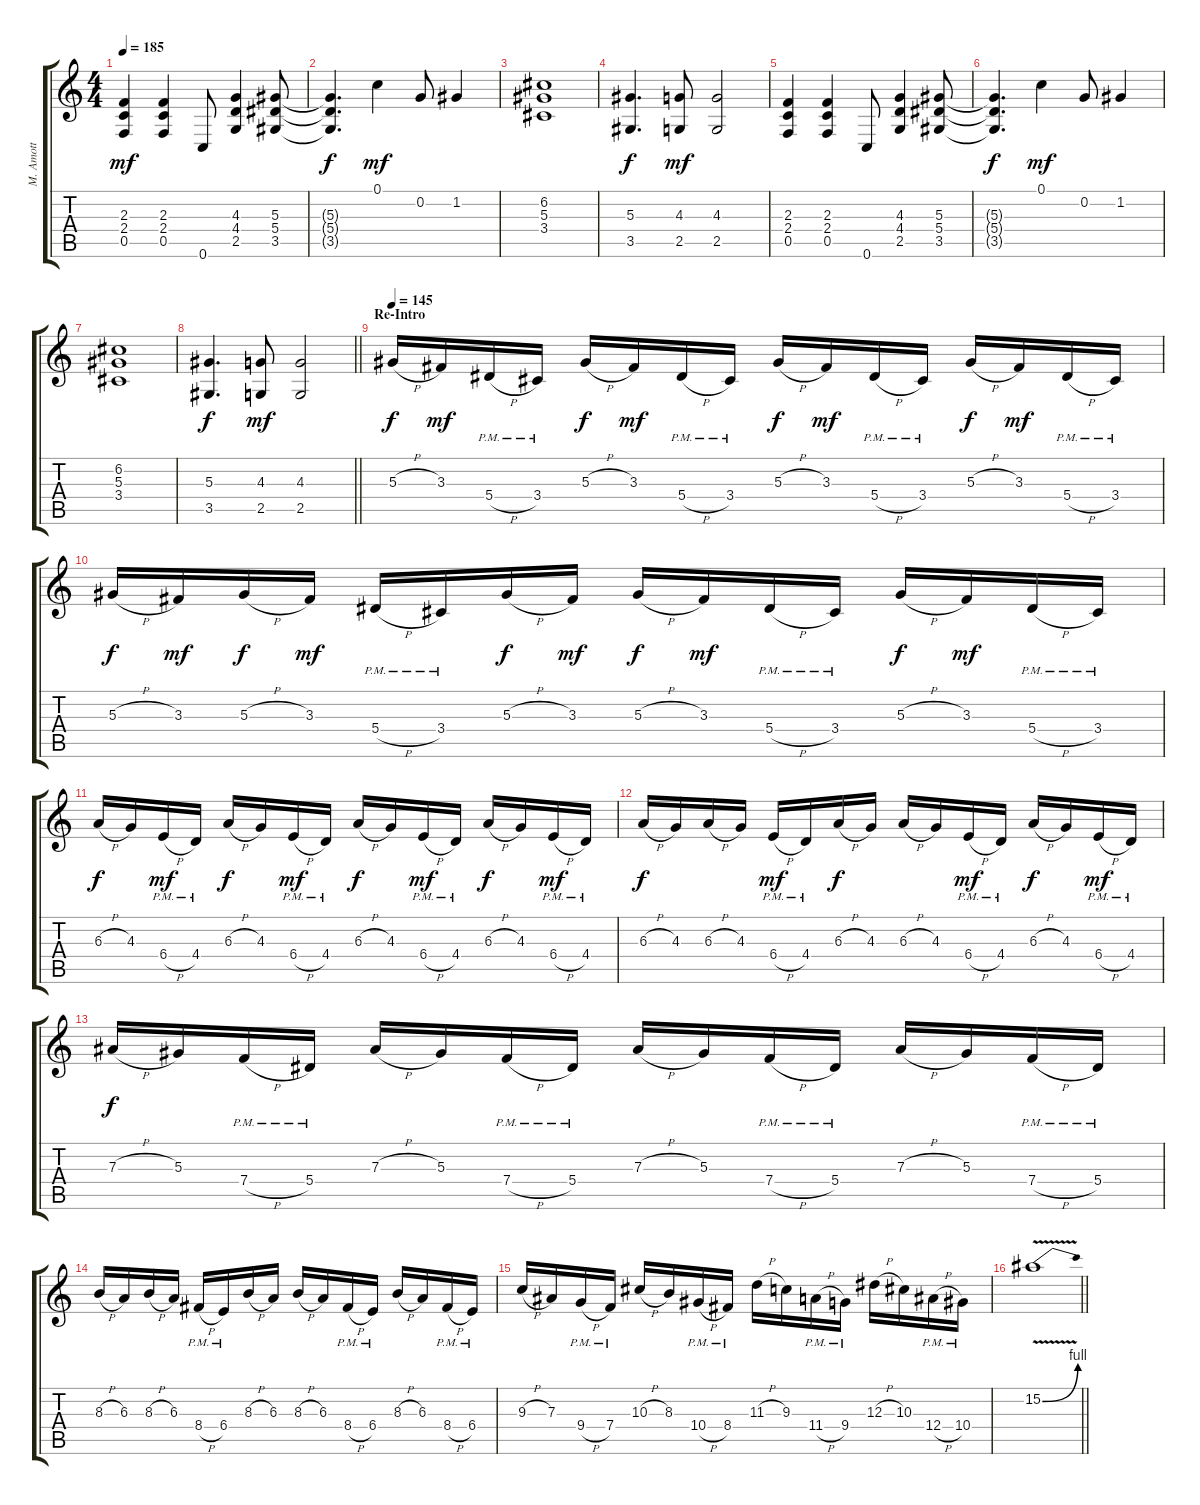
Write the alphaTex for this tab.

\track ("M. Amott" "M. Amott") {instrument distortionguitar}
\staff {score tabs}
\tuning (C4 G3 Eb3 Bb2 F2 C2) {hide}
\ts (4 4)
\tempo 185
\clef g2
\ks c
(2.3 2.4 0.5).4{dy mf} (2.3 2.4 0.5).4 0.6.8 (4.3 4.4 2.5).4 (5.3 5.4 3.5).8 |
(5.3{t} 5.4{t} 3.5{t}).4{d dy f} 0.1.4{dy mf} 0.2.8 1.2.4 |
(6.2 5.3 3.4).1 |
(5.3 3.5).4{d dy f} (4.3 2.5).8{dy mf} (4.3 2.5).2 |
(2.3 2.4 0.5).4 (2.3 2.4 0.5).4 0.6.8 (4.3 4.4 2.5).4 (5.3 5.4 3.5).8 |
(5.3{t} 5.4{t} 3.5{t}).4{d dy f} 0.1.4{dy mf} 0.2.8 1.2.4 |
(6.2 5.3 3.4).1 |
\barLineRight lightlight
(5.3 3.5).4{d dy f} (4.3 2.5).8{dy mf} (4.3 2.5).2 |
\section ("" "Re-Intro")
\tempo 145
5.3{h}.16{dy f} 3.3.16{dy mf} 5.4{h pm}.16 3.4{pm}.16 5.3{h}.16{dy f} 3.3.16{dy mf} 5.4{h pm}.16 3.4{pm}.16 5.3{h}.16{dy f} 3.3.16{dy mf} 5.4{h pm}.16 3.4{pm}.16 5.3{h}.16{dy f} 3.3.16{dy mf} 5.4{h pm}.16 3.4{pm}.16 |
5.3{h}.16{dy f} 3.3.16{dy mf} 5.3{h}.16{dy f} 3.3.16{dy mf} 5.4{h pm}.16 3.4{pm}.16 5.3{h}.16{dy f} 3.3.16{dy mf} 5.3{h}.16{dy f} 3.3.16{dy mf} 5.4{h pm}.16 3.4{pm}.16 5.3{h}.16{dy f} 3.3.16{dy mf} 5.4{h pm}.16 3.4{pm}.16 |
6.3{h}.16{dy f} 4.3.16 6.4{h pm}.16{dy mf} 4.4{pm}.16 6.3{h}.16{dy f} 4.3.16 6.4{h pm}.16{dy mf} 4.4{pm}.16 6.3{h}.16{dy f} 4.3.16 6.4{h pm}.16{dy mf} 4.4{pm}.16 6.3{h}.16{dy f} 4.3.16 6.4{h pm}.16{dy mf} 4.4{pm}.16 |
6.3{h}.16{dy f} 4.3.16 6.3{h}.16 4.3.16 6.4{h pm}.16{dy mf} 4.4{pm}.16 6.3{h}.16{dy f} 4.3.16 6.3{h}.16 4.3.16 6.4{h pm}.16{dy mf} 4.4{pm}.16 6.3{h}.16{dy f} 4.3.16 6.4{h pm}.16{dy mf} 4.4{pm}.16 |
7.3{h}.16{dy f} 5.3.16 7.4{h pm}.16 5.4{pm}.16 7.3{h}.16 5.3.16 7.4{h pm}.16 5.4{pm}.16 7.3{h}.16 5.3.16 7.4{h pm}.16 5.4{pm}.16 7.3{h}.16 5.3.16 7.4{h pm}.16 5.4{pm}.16 |
8.3{h}.16 6.3.16 8.3{h}.16 6.3.16 8.4{h pm}.16 6.4{pm}.16 8.3{h}.16 6.3.16 8.3{h}.16 6.3.16 8.4{h pm}.16 6.4{pm}.16 8.3{h}.16 6.3.16 8.4{h pm}.16 6.4{pm}.16 |
9.3{h}.16 7.3.16 9.4{h pm}.16 7.4{pm}.16 10.3{h}.16 8.3.16 10.4{h pm}.16 8.4{pm}.16 11.3{h}.16 9.3.16 11.4{h pm}.16 9.4{pm}.16 12.3{h}.16 10.3.16 12.4{h pm}.16 10.4{pm}.16 |
\barLineRight lightlight
15.2{be (bend 0 0 60 4) v}.1
